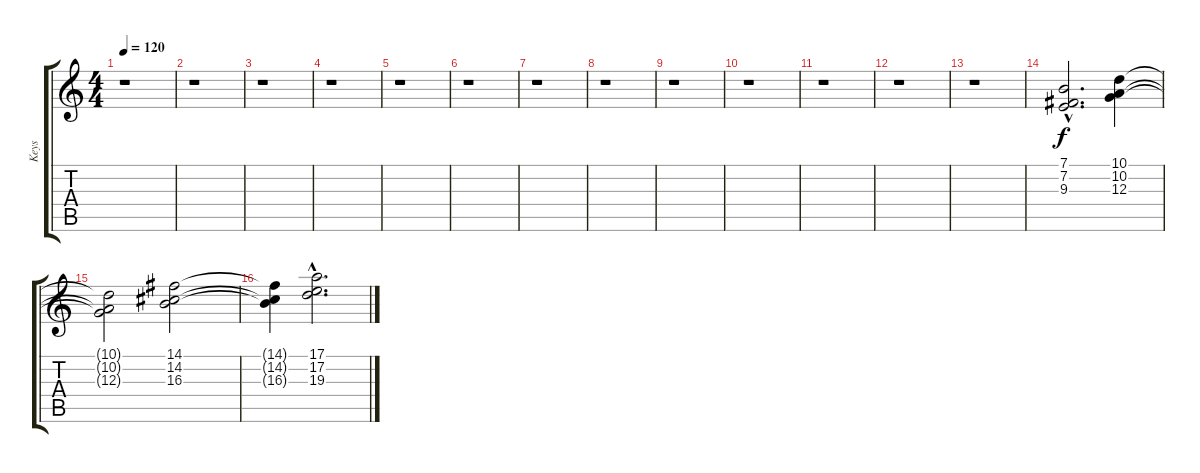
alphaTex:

\track ("Keys" "Keys") {instrument pad4choir}
\staff {score tabs}
\tuning (E4 B3 G3 D3 A2 E2) {hide}
\ts (4 4)
\tempo 120
\clef g2
\ks c
r.1{dy f} |
r.1 |
r.1 |
r.1 |
r.1 |
r.1 |
r.1 |
r.1 |
r.1 |
r.1 |
r.1 |
r.1 |
r.1 |
(7.1{hac} 7.2{hac} 9.3{hac}).2{d volume 12 balance 16 instrument stringensemble1} (10.1 10.2 12.3).4 |
(10.1{t} 10.2{t} 12.3{t}).2 (14.1 14.2 16.3).2 |
(14.1{t} 14.2{t} 16.3{t}).4 (17.1{hac} 17.2{hac} 19.3{hac}).2{d}
